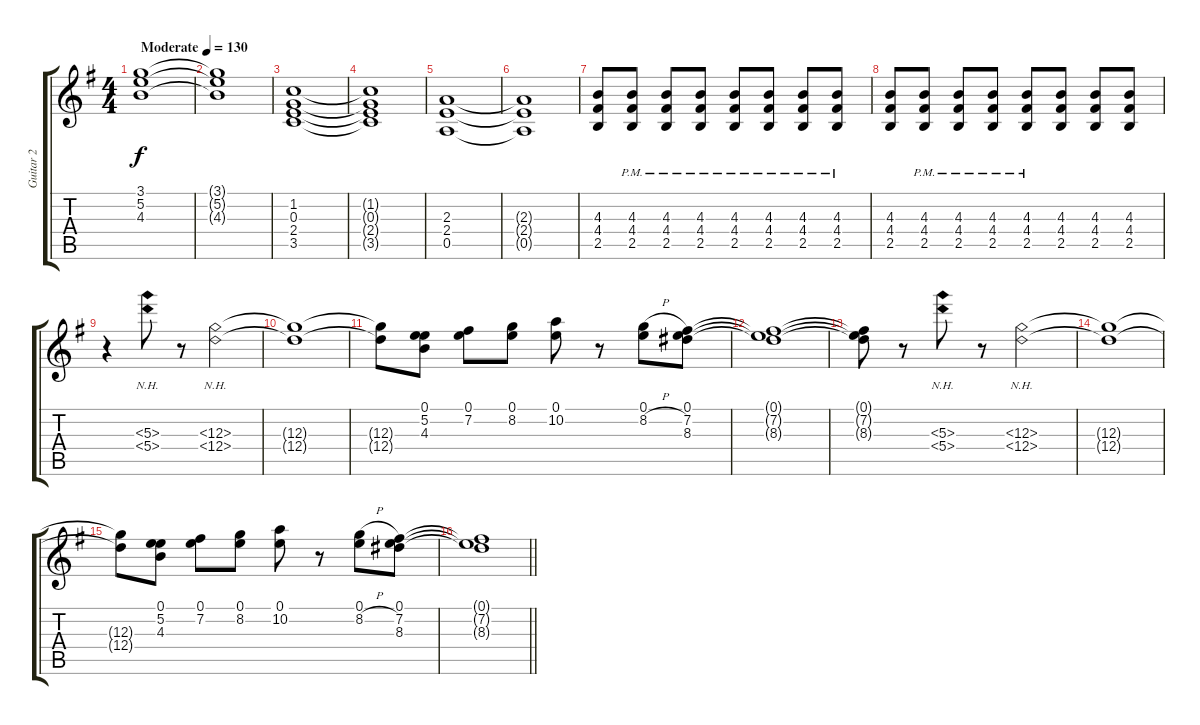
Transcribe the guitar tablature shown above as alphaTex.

\track ("Guitar 2" "Guitar 2") {instrument overdrivenguitar}
\staff {score tabs}
\tuning (E4 B3 G3 D3 A2 E2) {hide}
\ts (4 4)
\tempo (130 "Moderate")
\clef g2
\ks g
(3.1 5.2 4.3).1{dy f instrument overdrivenguitar} |
(3.1{t} 5.2{t} 4.3{t}).1 |
(1.2 0.3 2.4 3.5).1 |
(1.2{t} 0.3{t} 2.4{t} 3.5{t}).1 |
(2.3 2.4 0.5).1 |
(2.3{t} 2.4{t} 0.5{t}).1 |
(4.3 4.4 2.5).8 (4.3{pm} 4.4{pm} 2.5{pm}).8 (4.3{pm} 4.4{pm} 2.5{pm}).8 (4.3{pm} 4.4{pm} 2.5{pm}).8 (4.3{pm} 4.4{pm} 2.5{pm}).8 (4.3{pm} 4.4{pm} 2.5{pm}).8 (4.3{pm} 4.4{pm} 2.5{pm}).8 (4.3{pm} 4.4{pm} 2.5{pm}).8 |
(4.3 4.4 2.5).8 (4.3{pm} 4.4{pm} 2.5{pm}).8 (4.3{pm} 4.4{pm} 2.5{pm}).8 (4.3{pm} 4.4{pm} 2.5{pm}).8 (4.3{pm} 4.4{pm} 2.5{pm}).8 (4.3 4.4 2.5).8 (4.3 4.4 2.5).8 (4.3 4.4 2.5).8 |
r.4 (5.3{nh} 5.4{nh}).8 r.8 (12.3{nh} 12.4{nh}).2 |
(12.3{t} 12.4{t}).1 |
(12.3{t} 12.4{t}).8 (0.1 5.2 4.3).8 (0.1 7.2).8 (0.1 8.2).8 (0.1 10.2).8 r.8 (0.1 8.2{h}).8 (0.1 7.2 8.3).8 |
(0.1{t} 7.2{t} 8.3{t}).1 |
(0.1{t} 7.2{t} 8.3{t}).8 r.8 (5.3{nh} 5.4{nh}).8 r.8 (12.3{nh} 12.4{nh}).2 |
(12.3{t} 12.4{t}).1 |
(12.3{t} 12.4{t}).8 (0.1 5.2 4.3).8 (0.1 7.2).8 (0.1 8.2).8 (0.1 10.2).8 r.8 (0.1 8.2{h}).8 (0.1 7.2 8.3).8 |
\barLineRight lightlight
(0.1{t} 7.2{t} 8.3{t}).1
